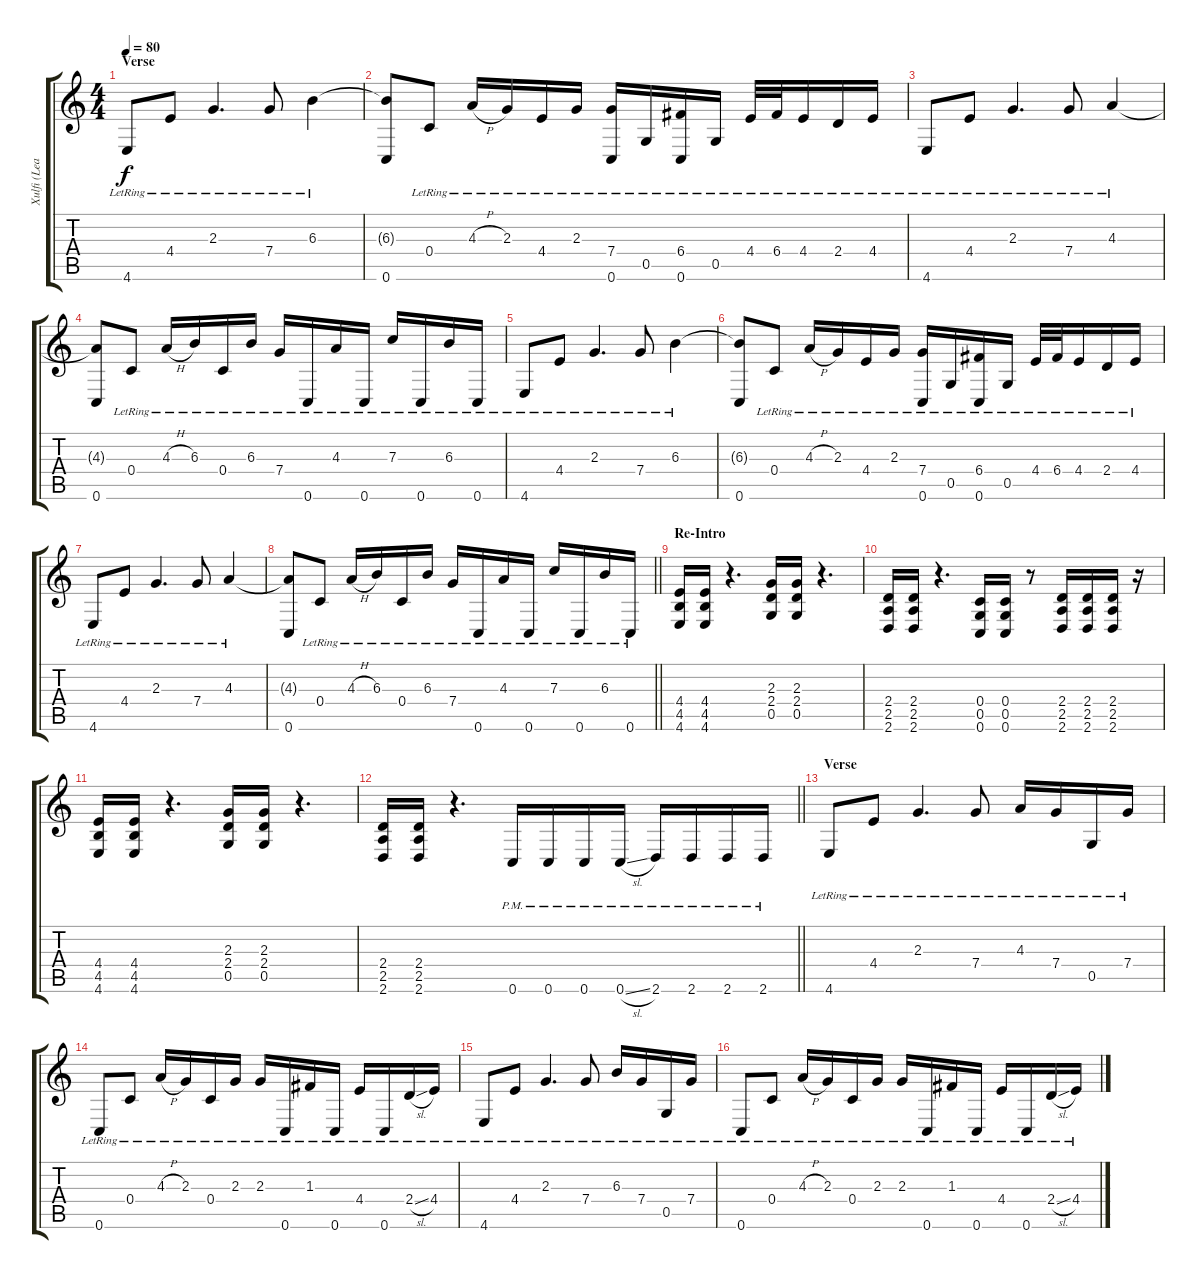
\track ("Xulfi (Lead Guitar)" "Xulfi (Lea") {instrument acousticguitarsteel}
\staff {score tabs}
\tuning (D4 A3 F3 C3 G2 C2) {hide}
\ts (4 4)
\section ("" "Verse")
\tempo 80
\clef g2
\ks c
4.6{lr}.8{dy f volume 9 balance 12 instrument electricguitarclean} 4.4{lr}.8 2.3{lr}.4{d} 7.4{lr}.8 6.3{lr}.4 |
(6.3{t} 0.6).8 0.4{lr}.8 4.3{h lr}.16 2.3{lr}.16 4.4{lr}.16 2.3{lr}.16 (7.4{lr} 0.6).16 0.5{lr}.16 (6.4{lr} 0.6).16 0.5{lr}.16 4.4{lr}.32 6.4{lr}.32 4.4{lr}.16 2.4{lr}.16 4.4{lr}.16 |
4.6{lr}.8 4.4{lr}.8 2.3{lr}.4{d} 7.4{lr}.8 4.3{lr}.4 |
(4.3{t} 0.6).8 0.4{lr}.8 4.3{h lr}.16 6.3{lr}.16 0.4{lr}.16 6.3{lr}.16 7.4{lr}.16 0.6{lr}.16 4.3{lr}.16 0.6{lr}.16 7.3{lr}.16 0.6{lr}.16 6.3{lr}.16 0.6{lr}.16 |
4.6{lr}.8 4.4{lr}.8 2.3{lr}.4{d} 7.4{lr}.8 6.3{lr}.4 |
(6.3{t} 0.6).8 0.4{lr}.8 4.3{h lr}.16 2.3{lr}.16 4.4{lr}.16 2.3{lr}.16 (7.4{lr} 0.6).16 0.5{lr}.16 (6.4{lr} 0.6).16 0.5{lr}.16 4.4{lr}.32 6.4{lr}.32 4.4{lr}.16 2.4{lr}.16 4.4{lr}.16 |
4.6{lr}.8 4.4{lr}.8 2.3{lr}.4{d} 7.4{lr}.8 4.3{lr}.4 |
\barLineRight lightlight
(4.3{t} 0.6).8 0.4{lr}.8 4.3{h lr}.16 6.3{lr}.16 0.4{lr}.16 6.3{lr}.16 7.4{lr}.16 0.6{lr}.16 4.3{lr}.16 0.6{lr}.16 7.3{lr}.16 0.6{lr}.16 6.3{lr}.16 0.6{lr}.16 |
\section ("" "Re-Intro")
(4.4 4.5 4.6).16{volume 9 balance 12 instrument distortionguitar} (4.4 4.5 4.6).16 r.4{d} (2.3 2.4 0.5).16 (2.3 2.4 0.5).16 r.4{d} |
(2.4 2.5 2.6).16 (2.4 2.5 2.6).16 r.4{d} (0.4 0.5 0.6).16 (0.4 0.5 0.6).16 r.8 (2.4 2.5 2.6).16 (2.4 2.5 2.6).16 (2.4 2.5 2.6).16 r.16 |
(4.4 4.5 4.6).16 (4.4 4.5 4.6).16 r.4{d} (2.3 2.4 0.5).16 (2.3 2.4 0.5).16 r.4{d} |
\barLineRight lightlight
(2.4 2.5 2.6).16 (2.4 2.5 2.6).16 r.4{d} 0.6{pm}.16 0.6{pm}.16 0.6{pm}.16 0.6{sl pm}.16 2.6{pm}.16 2.6{pm}.16 2.6{pm}.16 2.6{pm}.16 |
\section ("" "Verse")
4.6{lr}.8{volume 9 balance 12 instrument electricguitarclean} 4.4{lr}.8 2.3{lr}.4{d} 7.4{lr}.8 4.3{lr}.16 7.4{lr}.16 0.5{lr}.16 7.4{lr}.16 |
0.6{lr}.8 0.4{lr}.8 4.3{h lr}.16 2.3{lr}.16 0.4{lr}.16 2.3{lr}.16 2.3{lr}.16 0.6{lr}.16 1.3{lr}.16 0.6{lr}.16 4.4{lr}.16 0.6{lr}.16 2.4{sl lr}.16 4.4{lr}.16 |
4.6{lr}.8 4.4{lr}.8 2.3{lr}.4{d} 7.4{lr}.8 6.3{lr}.16 7.4{lr}.16 0.5{lr}.16 7.4{lr}.16 |
0.6{lr}.8 0.4{lr}.8 4.3{h lr}.16 2.3{lr}.16 0.4{lr}.16 2.3{lr}.16 2.3{lr}.16 0.6{lr}.16 1.3{lr}.16 0.6{lr}.16 4.4{lr}.16 0.6{lr}.16 2.4{sl lr}.16 4.4{lr}.16
